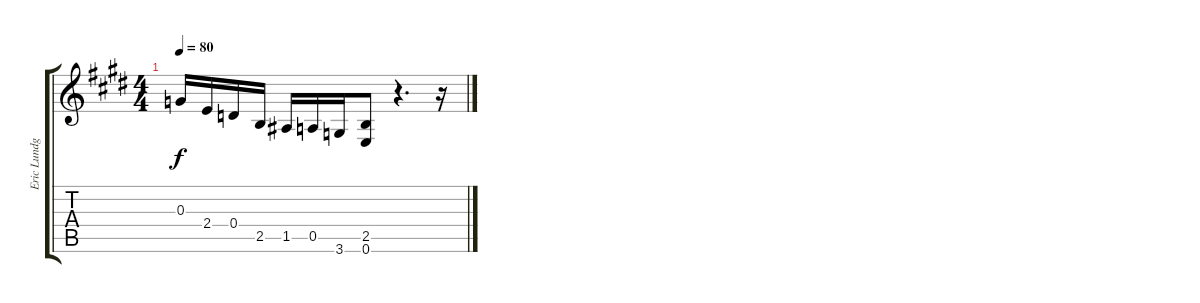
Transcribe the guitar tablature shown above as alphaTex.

\track ("Eric Lundgren Guitar" "Eric Lundg") {instrument overdrivenguitar}
\staff {score tabs}
\tuning (E4 B3 G3 D3 A2 E2) {hide}
\ts (4 4)
\tempo 80
\clef g2
\ks e
0.3.16{dy f} 2.4.16 0.4.16 2.5.16 1.5.16 0.5.16 3.6.16 (2.5 0.6).8 r.4{d} r.16
